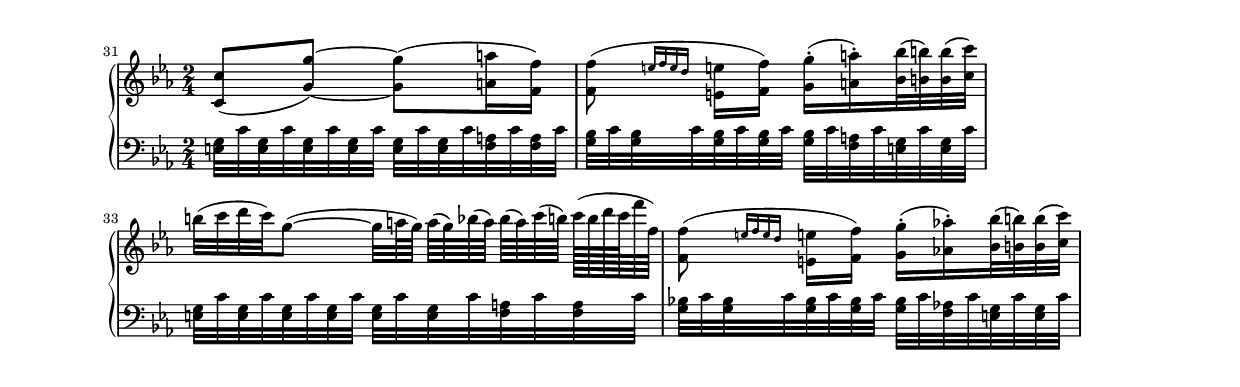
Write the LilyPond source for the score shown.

\version "2.11.38"
\include "english.ly"
#(set-global-staff-size 15)
\paper{
  ragged-right=##t
  line-width=17\cm
  indent=0\cm
}
 
% NR 1.2 Rhythms

% Beethoven, Op. 81a
% Piano sonata 26 - Das Lebewohl
% Movt II - Abwesenheit
% Measures 31 - 34

\layout {
   \context {
      \Score
      \override SpacingSpanner #'base-shortest-duration = 
         #(ly:make-moment 1 40) 
      %\override SpacingSpanner #'strict-grace-spacing = ##t
   }
}

\new PianoStaff <<

   % RH Staff
   \new Staff {
      \clef treble
      \key c \minor
      \time 2/4
      \set Score.currentBarNumber = #31

      <c'' c'>8 (
      <g'' g'>8 )
      ~
      <g'' g'>8 (
      <a'' a'>16
      <f'' f'>16 )

      |

      \afterGrace
         <f'' f'>8 (
         {
            e''16 [
            f''16
            e''16
            d''16 ]
         }
      <e''! e'>16
      <f'' f'>16 )
      <g'' g'>16 ( \staccato
      <a'' a'>16 ) \staccato
      <bf'' bf'>32  (
      <b'' b'>32 )
      <b'' b'>32 (
      <c''' c''>32 )

      |

      b''32 (
      c'''32
      d'''32
      c'''32 )
      g''8 (
      ~
      g''32 [
      a''64
      g''64 ) ]

      a''64 ( [
      g''64 )
      bf''64 (
      a''64 ) ]

      bf''64 ( [
      a''64 )
      c'''64 (
      b''64 ) ]

      c'''128 ( [
      b''128
      d'''128
      c'''128
      f'''64
      f''64 ) ]
      
      |

      \afterGrace
         <f'' f'>8 (
         {
            e''16 [
            f''16
            e''16
            d''16 ]
         }
      <e''! e'>16
      <f'' f'>16 )
      <g'' g'>16 ( \staccato
      <af''! af'!>16 ) \staccato
      <bf'' bf'>32  (
      <b'' b'>32 )
      <b'' b'>32 (
      <c''' c''>32 )
   }

   % LH Staff
   \new Staff {
      \clef bass
      \key c \minor
      \time 2/4

      <g e>32
      c'32
      <g e>32
      c'32

      <g e>32
      c'32
      <g e>32
      c'32

      <g e>32
      c'32
      <g e>32
      c'32

      <a f>32
      c'32
      <a f>32
      c'32

      |
      
      <bf g>32
      c'32
      <bf g>32
      c'32

      <bf g>32
      c'32
      <bf g>32
      c'32

      <bf g>32
      c'32
      <a f>32
      c'32

      <g e>32
      c'32
      <g e>32
      c'32

      |

      <g e>32
      c'32
      <g e>32
      c'32

      <g e>32
      c'32
      <g e>32
      c'32

      <g e>32
      c'32
      <g e>32
      c'32

      <a f>32
      c'32
      <a f>32
      c'32

      |
      
      <bf! g>32
      c'32
      <bf g>32
      c'32

      <bf g>32
      c'32
      <bf g>32
      c'32

      <bf g>32
      c'32
      <af! f>32
      c'32

      <g e>32
      c'32
      <g e>32
      c'32
   }

>>
